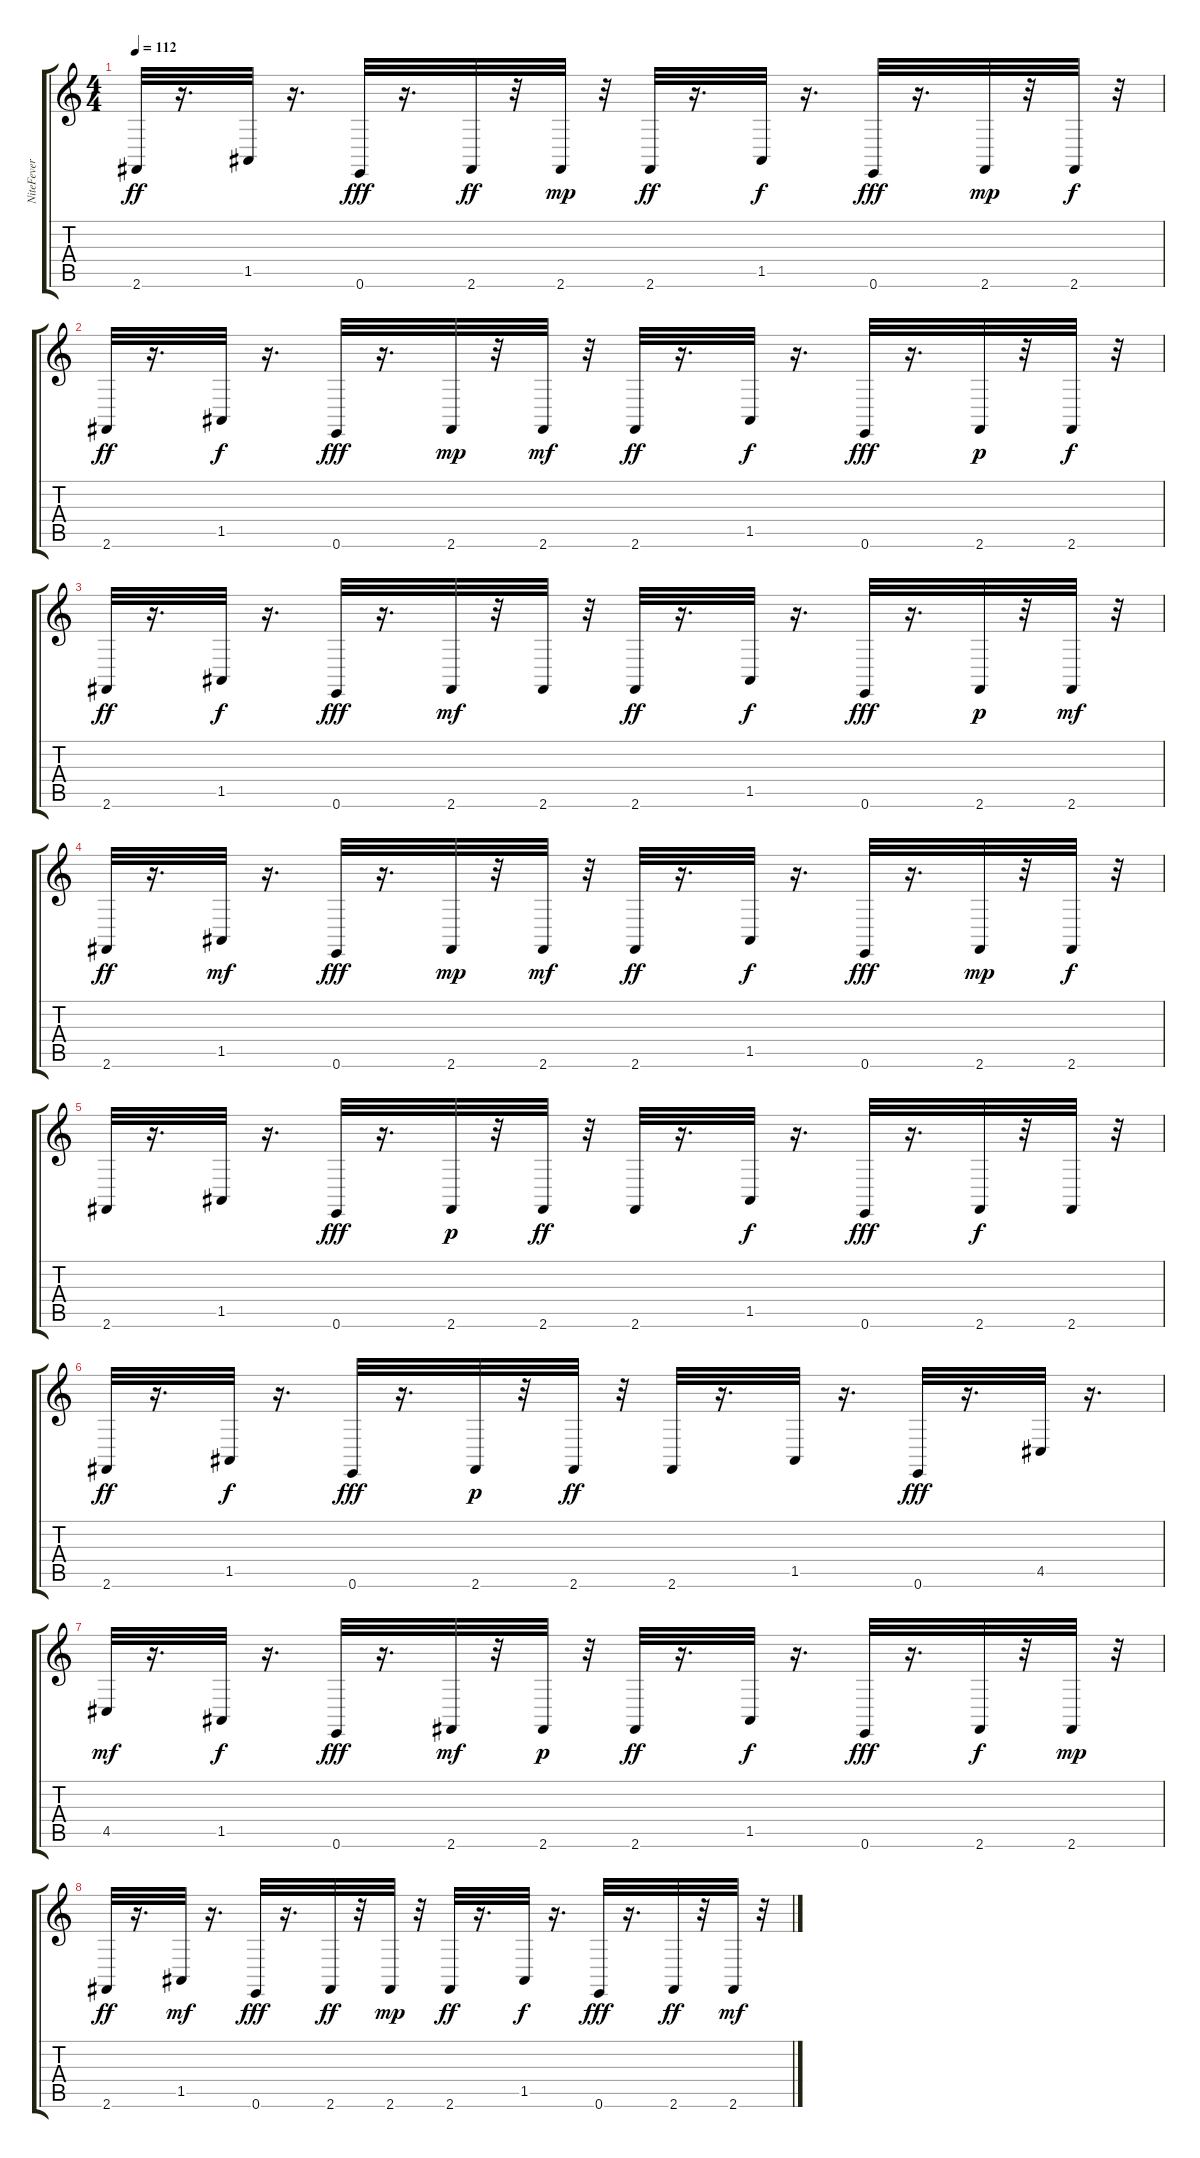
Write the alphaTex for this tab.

\track ("NiteFever         8 " "NiteFever ") {solo instrument melodictom}
\staff {score tabs}
\tuning (E4 B3 G3 D3 A2 E2) {hide}
\ts (4 4)
\tempo 112
\clef g2
\ks c
2.6.32{dy ff} r.16{d} 1.5.32 r.16{d} 0.6.32{dy fff} r.16{d} 2.6.32{dy ff} r.32 2.6.32{dy mp} r.32 2.6.32{dy ff} r.16{d} 1.5.32{dy f} r.16{d} 0.6.32{dy fff} r.16{d} 2.6.32{dy mp} r.32 2.6.32{dy f} r.32 |
2.6.32{dy ff} r.16{d} 1.5.32{dy f} r.16{d} 0.6.32{dy fff} r.16{d} 2.6.32{dy mp} r.32 2.6.32{dy mf} r.32 2.6.32{dy ff} r.16{d} 1.5.32{dy f} r.16{d} 0.6.32{dy fff} r.16{d} 2.6.32{dy p} r.32 2.6.32{dy f} r.32 |
2.6.32{dy ff} r.16{d} 1.5.32{dy f} r.16{d} 0.6.32{dy fff} r.16{d} 2.6.32{dy mf} r.32 2.6.32 r.32 2.6.32{dy ff} r.16{d} 1.5.32{dy f} r.16{d} 0.6.32{dy fff} r.16{d} 2.6.32{dy p} r.32 2.6.32{dy mf} r.32 |
2.6.32{dy ff} r.16{d} 1.5.32{dy mf} r.16{d} 0.6.32{dy fff} r.16{d} 2.6.32{dy mp} r.32 2.6.32{dy mf} r.32 2.6.32{dy ff} r.16{d} 1.5.32{dy f} r.16{d} 0.6.32{dy fff} r.16{d} 2.6.32{dy mp} r.32 2.6.32{dy f} r.32 |
2.6.32 r.16{d} 1.5.32 r.16{d} 0.6.32{dy fff} r.16{d} 2.6.32{dy p} r.32 2.6.32{dy ff} r.32 2.6.32 r.16{d} 1.5.32{dy f} r.16{d} 0.6.32{dy fff} r.16{d} 2.6.32{dy f} r.32 2.6.32 r.32 |
2.6.32{dy ff} r.16{d} 1.5.32{dy f} r.16{d} 0.6.32{dy fff} r.16{d} 2.6.32{dy p} r.32 2.6.32{dy ff} r.32 2.6.32 r.16{d} 1.5.32 r.16{d} 0.6.32{dy fff} r.16{d} 4.5.32 r.16{d} |
4.5.32{dy mf} r.16{d} 1.5.32{dy f} r.16{d} 0.6.32{dy fff} r.16{d} 2.6.32{dy mf} r.32 2.6.32{dy p} r.32 2.6.32{dy ff} r.16{d} 1.5.32{dy f} r.16{d} 0.6.32{dy fff} r.16{d} 2.6.32{dy f} r.32 2.6.32{dy mp} r.32 |
2.6.32{dy ff} r.16{d} 1.5.32{dy mf} r.16{d} 0.6.32{dy fff} r.16{d} 2.6.32{dy ff} r.32 2.6.32{dy mp} r.32 2.6.32{dy ff} r.16{d} 1.5.32{dy f} r.16{d} 0.6.32{dy fff} r.16{d} 2.6.32{dy ff} r.32 2.6.32{dy mf} r.32
